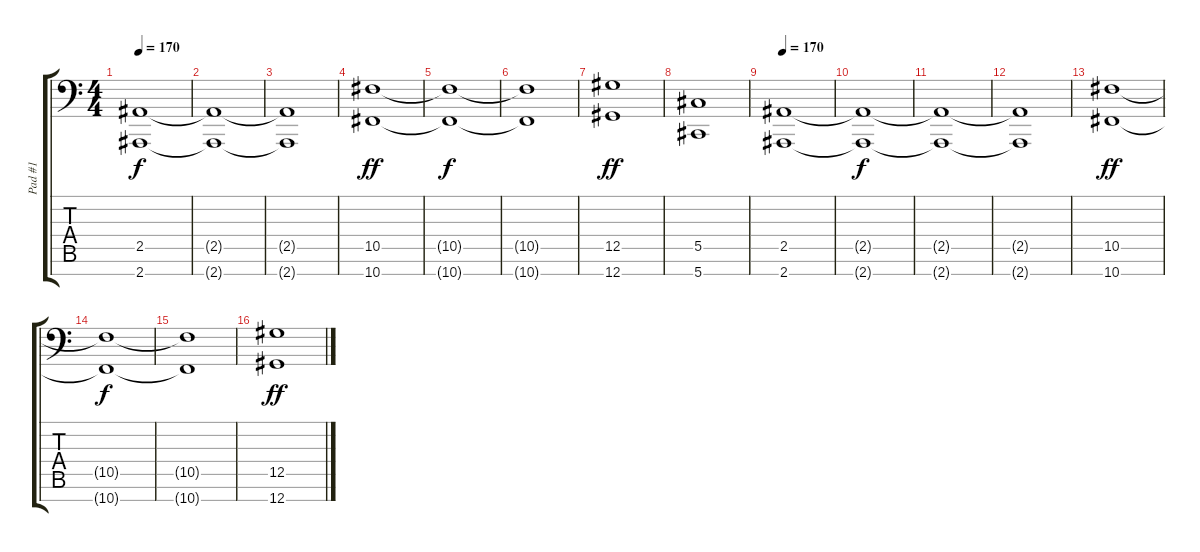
\track ("Pad #1" "Pad #1") {instrument pad2warm}
\staff {score tabs}
\tuning (Eb4 Bb3 Gb3 Db3 Ab2 Eb2 Ab1) {hide}
\ts (4 4)
\tempo 170
\clef f4
\ks c
(2.5{t} 2.7{t}).1{dy f} |
(2.5{t} 2.7{t}).1 |
(2.5{t} 2.7{t}).1 |
(10.5 10.7).1{dy ff} |
(10.5{t} 10.7{t}).1{dy f} |
(10.5{t} 10.7{t}).1 |
(12.5 12.7).1{dy ff} |
(5.5 5.7).1 |
\tempo 170
(2.5 2.7).1 |
(2.5{t} 2.7{t}).1{dy f} |
(2.5{t} 2.7{t}).1 |
(2.5{t} 2.7{t}).1 |
(10.5 10.7).1{dy ff} |
(10.5{t} 10.7{t}).1{dy f} |
(10.5{t} 10.7{t}).1 |
(12.5 12.7).1{dy ff}
